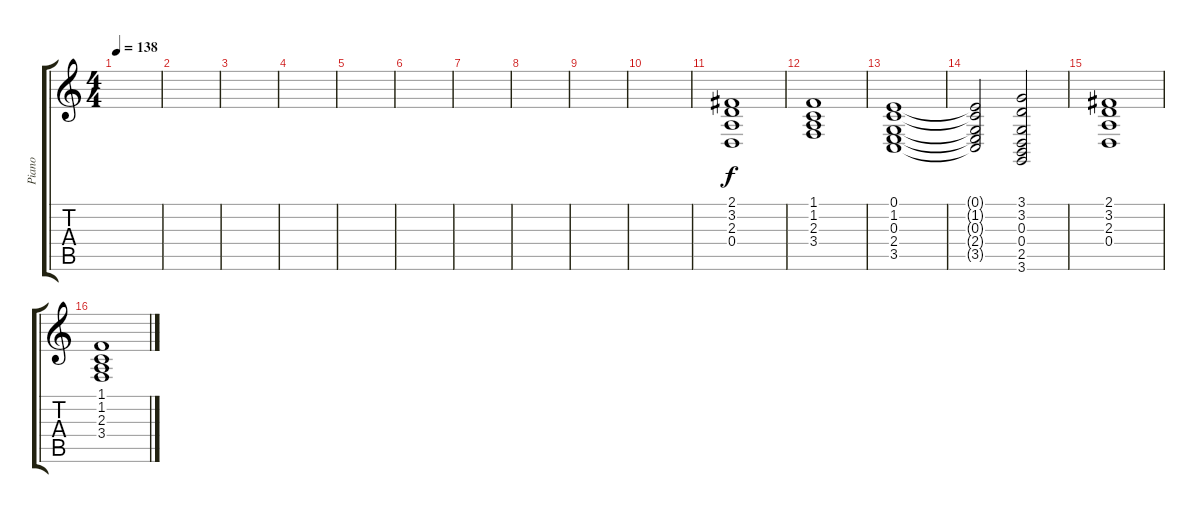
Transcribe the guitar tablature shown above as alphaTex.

\track ("Piano" "Piano") {instrument acousticgrandpiano}
\staff {score tabs}
\tuning (E4 B3 G3 D3 A2 E2) {hide}
\ts (4 4)
\tempo 138
\clef g2
\ks c
|
|
|
|
|
|
|
|
|
|
(2.1 3.2 2.3 0.4).1 |
(1.1 1.2 2.3 3.4).1 |
(0.1 1.2 0.3 2.4 3.5).1 |
(0.1{t} 1.2{t} 0.3{t} 2.4{t} 3.5{t}).2 (3.1 3.2 0.3 0.4 2.5 3.6).2 |
(2.1 3.2 2.3 0.4).1 |
(1.1 1.2 2.3 3.4).1
